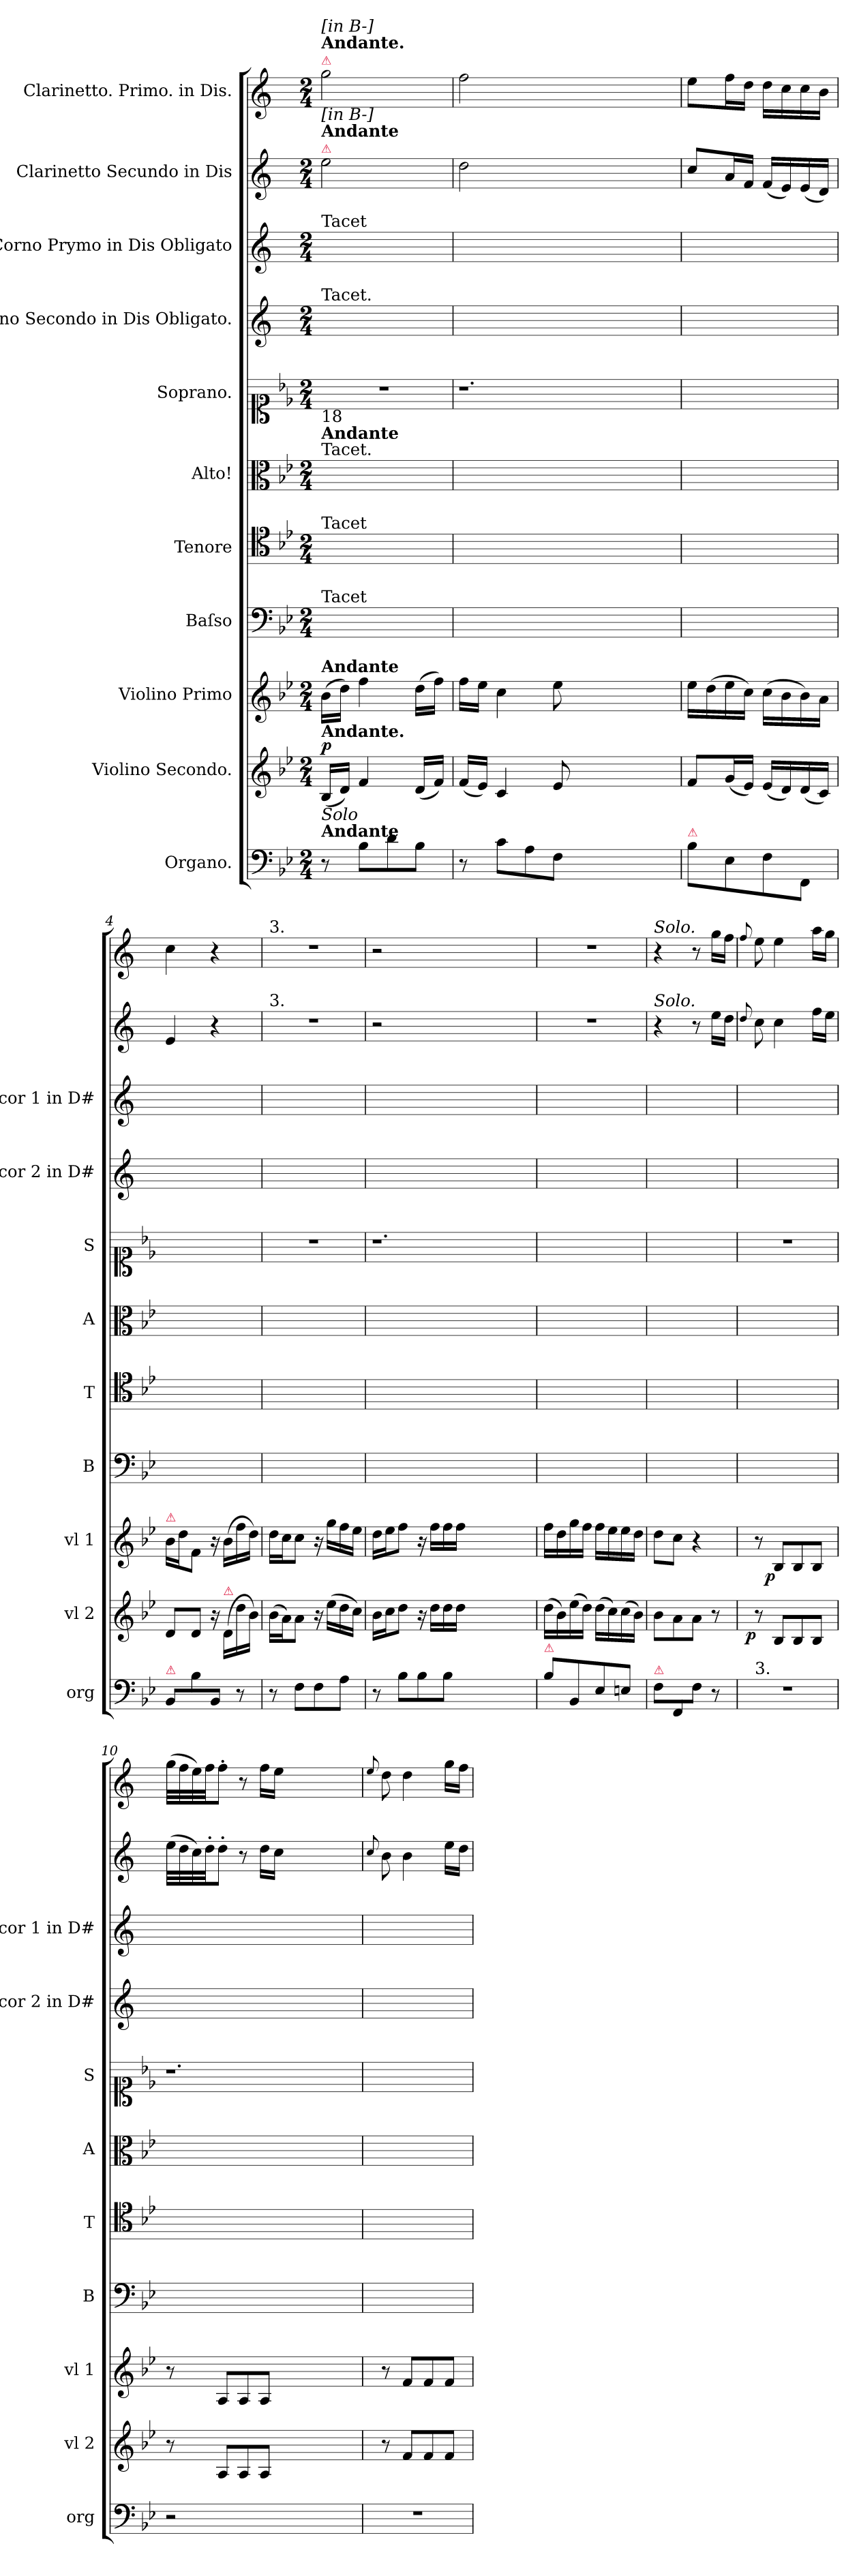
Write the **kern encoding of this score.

**kern	**kern	**dynam	**kern	**dynam	**kern	**kern	**kern	**kern	**kern	**kern	**kern	**kern
*part11	*part10	*part10	*part9	*part9	*part8	*part7	*part6	*part5	*part4	*part3	*part2	*part1
*staff11	*staff10	*staff10	*staff9	*staff9	*staff8	*staff7	*staff6	*staff5	*staff4	*staff3	*staff2	*staff1
*I"Organo.	*I"Violino Secondo.	*	*I"Violino Primo	*	*I"Baſso	*I"Tenore	*I"Alto!	*I"Soprano.	*I"Corno Secondo in Dis Obligato.	*I"Corno Prymo in Dis Obligato	*I"Clarinetto Secundo in Dis	*I"Clarinetto. Primo. in Dis.
*I'org	*I'vl 2	*	*I'vl 1	*	*I'B	*I'T	*I'A	*I'S	*I'cor 2 in D#	*I'cor 1 in D#	*	*
*clefF4	*clefG2	*	*clefG2	*	*clefF4	*clefC4	*clefC3	*clefC1	*clefG2	*clefG2	*clefG2	*clefG2
*	*	*	*	*	*	*	*	*	*ITrd5c9	*ITrd5c9	*ITrd1c2	*ITrd1c2
*k[b-e-]	*k[b-e-]	*	*k[b-e-]	*	*k[b-e-]	*k[b-e-]	*k[b-e-]	*k[b-e-]	*k[b-e-a-]	*k[b-e-a-]	*k[b-e-]	*k[b-e-]
*M2/4	*M2/4	*	*M2/4	*	*M2/4	*M2/4	*M2/4	*M2/4	*M2/4	*M2/4	*M2/4	*M2/4
=1	=1	=1	=1	=1	=1	=1	=1	=1	=1	=1	=1	=1
!	!	!	!	!	!	!	!	!	!	!	!	!LO:TX:a:color=crimson:t=⚠
!	!	!	!	!	!	!	!	!	!	!	!	!LO:TX:a:B:t=Andante.
!	!	!	!	!	!	!	!	!	!	!	!	!LO:TX:a:t=[in B-]
!	!	!	!	!	!	!	!	!	!	!	!LO:TX:a:color=crimson:t=⚠	!
!	!	!	!	!	!	!	!	!	!	!	!LO:TX:a:B:t=Andante	!
!	!	!	!	!	!	!	!	!	!	!	!LO:TX:a:t=[in B-]	!
!	!	!	!	!	!	!	!	!	!	!LO:TX:a:t=Tacet	!	!
!	!	!	!	!	!	!	!	!	!LO:TX:a:t=Tacet.	!	!	!
!	!	!	!	!	!	!	!	!LO:TX:b:t=18	!	!	!	!
!	!	!	!	!	!	!	!	!LO:TX:b:B:t=Andante	!	!	!	!
!	!	!	!	!	!	!	!LO:TX:a:t=Tacet.	!	!	!	!	!
!	!	!	!	!	!	!LO:TX:a:t=Tacet	!	!	!	!	!	!
!	!	!	!	!	!LO:TX:a:t=Tacet	!	!	!	!	!	!	!
!	!	!	!LO:TX:a:B:t=Andante	!	!	!	!	!	!	!	!	!
!	!LO:TX:a:B:t=Andante.	!	!	!	!	!	!	!	!	!	!	!
!LO:TX:a:B:t=Andante	!	!	!	!	!	!	!	!	!	!	!	!
!LO:TX:a:i:t=Solo	!	!	!	!	!	!	!	!	!	!	!	!
!	!	!LO:DY:a	!	!	!	!	!	!	!	!	!	!
8r	(16B-/LL	p.	(16b-\LL	.	2ryy	2ryy	2ryy	2r	2ryy	2ryy	2dd\	2ff\
.	16d/JJ)	.	16dd\JJ)	.	.	.	.	.	.	.	.	.
8B-\L	4f/	.	4ff\	.	.	.	.	.	.	.	.	.
8d\	.	.	.	.	.	.	.	.	.	.	.	.
8B-\J	(16d/LL	.	(16dd\LL	.	.	.	.	.	.	.	.	.
.	16f/JJ)	.	16ff\JJ)	.	.	.	.	.	.	.	.	.
=2	=2	=2	=2	=2	=2	=2	=2	=2	=2	=2	=2	=2
8r	(16f/LL	.	16ff\LL	.	2ryy	2ryy	2ryy	1.r	2ryy	2ryy	2cc\	2ee-\
.	16e-/JJ)	.	16ee-\JJ	.	.	.	.	.	.	.	.	.
8c\L	4c/	.	4cc\	.	.	.	.	.	.	.	.	.
8A\	.	.	.	.	.	.	.	.	.	.	.	.
8F\J	8e-/	.	8ee-\	.	.	.	.	.	.	.	.	.
1ryy	1ryy	.	1ryy	.	1ryy	1ryy	1ryy	.	1ryy	1ryy	1ryy	1ryy
=3	=3	=3	=3	=3	=3	=3	=3	=3	=3	=3	=3	=3
!LO:TX:a:color=crimson:t=⚠	!	!	!	!	!	!	!	!	!	!	!	!
8B-\L	8f/L	.	16ee-\LL	.	2ryy	2ryy	2ryy	2ryy	2ryy	2ryy	8b-/L	8dd\L
.	.	.	(16dd\	.	.	.	.	.	.	.	.	.
8E-\	(16g/L	.	16ee-\	.	.	.	.	.	.	.	16g/L	16ee-\L
.	16e-/JJ)	.	16cc\JJ)	.	.	.	.	.	.	.	16e-/JJ	16cc\JJ
8F\	(16e-/LL	.	(16cc\LL	.	.	.	.	.	.	.	(16e-/LL	16cc\LL
.	16d/)	.	16b-\	.	.	.	.	.	.	.	16d/)	16b-\
8FF/J	(16d/	.	16b-\)	.	.	.	.	.	.	.	(16d/	16b-\
.	16c/JJ)	.	16a\JJ	.	.	.	.	.	.	.	16c/JJ)	16a\JJ
=4	=4	=4	=4	=4	=4	=4	=4	=4	=4	=4	=4	=4
!	!	!	!LO:TX:a:color=crimson:t=⚠	!	!	!	!	!	!	!	!	!
!LO:TX:a:color=crimson:t=⚠	!	!	!	!	!	!	!	!	!	!	!	!
8BB-/L	8d/L	.	16b-\LL	.	2ryy	2ryy	2ryy	2ryy	2ryy	2ryy	4d/	4b-\
.	.	.	16dd\J	.	.	.	.	.	.	.	.	.
8B-\	8d/J	.	8f/J	.	.	.	.	.	.	.	.	.
8BB-/J	16r	.	16r	.	.	.	.	.	.	.	4r	4r
!	!LO:TX:a:color=crimson:t=⚠	!	!	!	!	!	!	!	!	!	!	!
.	(16d/LL	.	(16b-\LL	.	.	.	.	.	.	.	.	.
8r	16dd\	.	16ff\	.	.	.	.	.	.	.	.	.
.	16b-\JJ)	.	16dd\JJ)	.	.	.	.	.	.	.	.	.
=5	=5	=5	=5	=5	=5	=5	=5	=5	=5	=5	=5	=5
!	!	!	!	!	!	!	!	!	!	!	!	!LO:TX:a:t=3.
!	!	!	!	!	!	!	!	!	!	!	!LO:TX:a:t=3.	!
8r	(16b-\LL	.	16dd\LL	.	2ryy	2ryy	2ryy	2r	2ryy	2ryy	2r	2r
.	16a\J)	.	16cc\J	.	.	.	.	.	.	.	.	.
8F\L	8a\J	.	8cc\J	.	.	.	.	.	.	.	.	.
8F\	16r	.	16r	.	.	.	.	.	.	.	.	.
.	(16ee-\LL	.	16gg\LL	.	.	.	.	.	.	.	.	.
8A\J	16dd\	.	16ff\	.	.	.	.	.	.	.	.	.
.	16cc\JJ)	.	16ee-\JJ	.	.	.	.	.	.	.	.	.
=6	=6	=6	=6	=6	=6	=6	=6	=6	=6	=6	=6	=6
8r	16b-\LL	.	16dd\LL	.	2ryy	2ryy	2ryy	1.r	2ryy	2ryy	2r	2r
.	16cc\J	.	16ee-\J	.	.	.	.	.	.	.	.	.
8B-\L	8dd\J	.	8ff\J	.	.	.	.	.	.	.	.	.
8B-\	16r	.	16r	.	.	.	.	.	.	.	.	.
.	16dd\LL	.	16ff\LL	.	.	.	.	.	.	.	.	.
8B-\J	16dd\	.	16ff\	.	.	.	.	.	.	.	.	.
.	16dd\JJ	.	16ff\JJ	.	.	.	.	.	.	.	.	.
1ryy	1ryy	.	1ryy	.	1ryy	1ryy	1ryy	.	1ryy	1ryy	1ryy	1ryy
=7	=7	=7	=7	=7	=7	=7	=7	=7	=7	=7	=7	=7
!LO:TX:a:color=crimson:t=⚠	!	!	!	!	!	!	!	!	!	!	!	!
8B-\L	(16dd\LL	.	16ff\LL	.	2ryy	2ryy	2ryy	2ryy	2ryy	2ryy	2r	2r
.	16b-\)	.	16dd\	.	.	.	.	.	.	.	.	.
8BB-/	(16ee-\	.	16gg\	.	.	.	.	.	.	.	.	.
.	16dd\JJ)	.	16ff\JJ	.	.	.	.	.	.	.	.	.
8E-/	(16dd\LL	.	16ff\LL	.	.	.	.	.	.	.	.	.
.	16cc\)	.	16ee-\	.	.	.	.	.	.	.	.	.
8En/J	(16cc\	.	16ee-\	.	.	.	.	.	.	.	.	.
.	16b-\JJ)	.	16dd\JJ	.	.	.	.	.	.	.	.	.
=8	=8	=8	=8	=8	=8	=8	=8	=8	=8	=8	=8	=8
!	!	!	!	!	!	!	!	!	!	!	!	!LO:TX:a:i:t=Solo.
!	!	!	!	!	!	!	!	!	!	!	!LO:TX:a:i:t=Solo.	!
!LO:TX:a:color=crimson:t=⚠	!	!	!	!	!	!	!	!	!	!	!	!
8F\L	8b-\L	.	8dd\L	.	2ryy	2ryy	2ryy	2ryy	2ryy	2ryy	4r	4r
8FF/	8a\	.	8cc\J	.	.	.	.	.	.	.	.	.
8F\J	8a\J	.	4r	.	.	.	.	.	.	.	8r	8r
8r	8r	.	.	.	.	.	.	.	.	.	16dd\LL	16ff\LL
.	.	.	.	.	.	.	.	.	.	.	16cc\JJ	16ee-\JJ
=9	=9	=9	=9	=9	=9	=9	=9	=9	=9	=9	=9	=9
.	.	.	.	.	.	.	.	.	.	.	8qqcc/	8qqee-/
!LO:TX:a:t=3.	!	!	!	!	!	!	!	!	!	!	!	!
!	!	!LO:DY:rj	!	!	!	!	!	!	!	!	!	!
2r	8r	p	8r	.	2ryy	2ryy	2ryy	2r	2ryy	2ryy	8b-\	8dd\
!	!	!	!	!LO:DY:b:rj	!	!	!	!	!	!	!	!
.	8B-/L	.	8B-/L	p	.	.	.	.	.	.	4b-\	4dd\
.	8B-/	.	8B-/	.	.	.	.	.	.	.	.	.
.	8B-/J	.	8B-/J	.	.	.	.	.	.	.	16ee-\LL	16gg\LL
.	.	.	.	.	.	.	.	.	.	.	16dd\JJ	16ff\JJ
=10	=10	=10	=10	=10	=10	=10	=10	=10	=10	=10	=10	=10
2r	8r	.	8r	.	2ryy	2ryy	2ryy	1.r	2ryy	2ryy	(32dd\LLL	(32ff\LLL
.	.	.	.	.	.	.	.	.	.	.	32cc\	32ee-\
.	.	.	.	.	.	.	.	.	.	.	32b-\)	32dd\)
.	.	.	.	.	.	.	.	.	.	.	32cc'\JJ	32ee-\JJ
.	8A/L	.	8A/L	.	.	.	.	.	.	.	8cc'\J	8ee-'\J
.	8A/	.	8A/	.	.	.	.	.	.	.	8r	8r
.	8A/J	.	8A/J	.	.	.	.	.	.	.	16cc\LL	16ee-\LL
.	.	.	.	.	.	.	.	.	.	.	16b-\JJ	16dd\JJ
1ryy	1ryy	.	1ryy	.	1ryy	1ryy	1ryy	.	1ryy	1ryy	1ryy	1ryy
=11	=11	=11	=11	=11	=11	=11	=11	=11	=11	=11	=11	=11
.	.	.	.	.	.	.	.	.	.	.	8qqb-/	8qqdd/
2r	8r	.	8r	.	2ryy	2ryy	2ryy	2ryy	2ryy	2ryy	8a\	8cc\
.	8f/L	.	8f/L	.	.	.	.	.	.	.	4a\	4cc\
.	8f/	.	8f/	.	.	.	.	.	.	.	.	.
.	8f/J	.	8f/J	.	.	.	.	.	.	.	16dd\LL	16ff\LL
.	.	.	.	.	.	.	.	.	.	.	16cc\JJ	16ee-\JJ
=	=	=	=	=	=	=	=	=	=	=	=	=
*-	*-	*-	*-	*-	*-	*-	*-	*-	*-	*-	*-	*-
